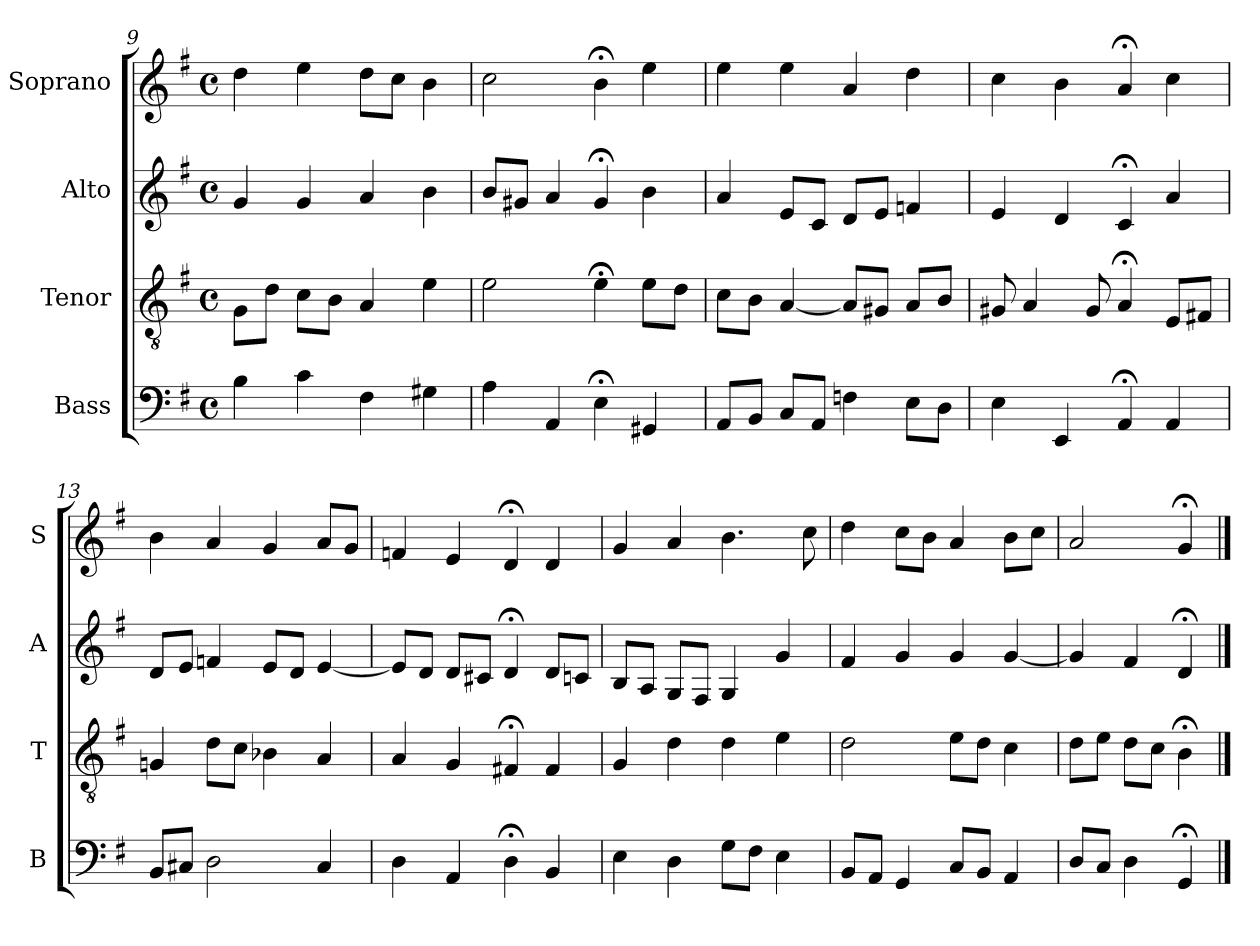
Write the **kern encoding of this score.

**kern	**kern	**kern	**kern
*part4	*part3	*part2	*part1
*staff4	*staff3	*staff2	*staff1
*I"Bass	*I"Tenor	*I"Alto	*I"Soprano
*I'B	*I'T	*I'A	*I'S
*clefF4	*clefGv2	*clefG2	*clefG2
*k[f#]	*k[f#]	*k[f#]	*k[f#]
*G:	*G:	*G:	*G:
*M4/4	*M4/4	*M4/4	*M4/4
*met(c)	*met(c)	*met(c)	*met(c)
=9	=9	=9	=9
4B	8GL	4g	4dd
.	8dJ	.	.
4c	8cL	4g	4ee
.	8BJ	.	.
4F#	4A	4a	8ddL
.	.	.	8ccJ
4G#X	4e	4b	4b
=10	=10	=10	=10
4A	2e	8bL	2cc
.	.	8g#XJ	.
4AA	.	4a	.
4E;<	4e;<	4g#;<	4b;<
4GG#X	8eL	4b	4ee
.	8dJ	.	.
=11	=11	=11	=11
8AAL	8cL	4a	4ee
8BBJ	8BJ	.	.
8CL	[4A	8eL	4ee
8AAJ	.	8cJ	.
4Fn	8AL]	8dL	4a
.	8G#XJ	8eJ	.
8EL	8AL	4fn	4dd
8DJ	8BJ	.	.
=12	=12	=12	=12
4E	8G#X	4e	4cc
.	4A	.	.
4EE	.	4d	4b
.	8G#	.	.
4AA;<	4A;<	4c;<	4a;<
4AA	8EL	4a	4cc
.	8F#XJ	.	.
=13	=13	=13	=13
8BBL	4Gn	8dL	4b
8C#XJ	.	8eJ	.
2D	8dL	4fn	4a
.	8cJ	.	.
.	4B-X	8eL	4g
.	.	8dJ	.
4C#	4A	[4e	8aL
.	.	.	8gJ
=14	=14	=14	=14
4D	4A	8eL]	4fn
.	.	8dJ	.
4AA	4G	8dL	4e
.	.	8c#XJ	.
4D;<	4F#X;<	4d;<	4d;<
4BB	4F#	8dL	4d
.	.	8cnJ	.
=15	=15	=15	=15
4E	4G	8BL	4g
.	.	8AJ	.
4D	4d	8GL	4a
.	.	8F#J	.
8GL	4d	4G	4.b
8F#J	.	.	.
4E	4e	4g	.
.	.	.	8cc
=16	=16	=16	=16
8BBL	2d	4f#	4dd
8AAJ	.	.	.
4GG	.	4g	8ccL
.	.	.	8bJ
8CL	8eL	4g	4a
8BBJ	8dJ	.	.
4AA	4c	[4g	8bL
.	.	.	8ccJ
=17	=17	=17	=17
8DL	8dL	4g]	2a
8CJ	8eJ	.	.
4D	8dL	4f#	.
.	8cJ	.	.
4GG;<	4B;<	4d;<	4g;<
==	==	==	==
*-	*-	*-	*-
